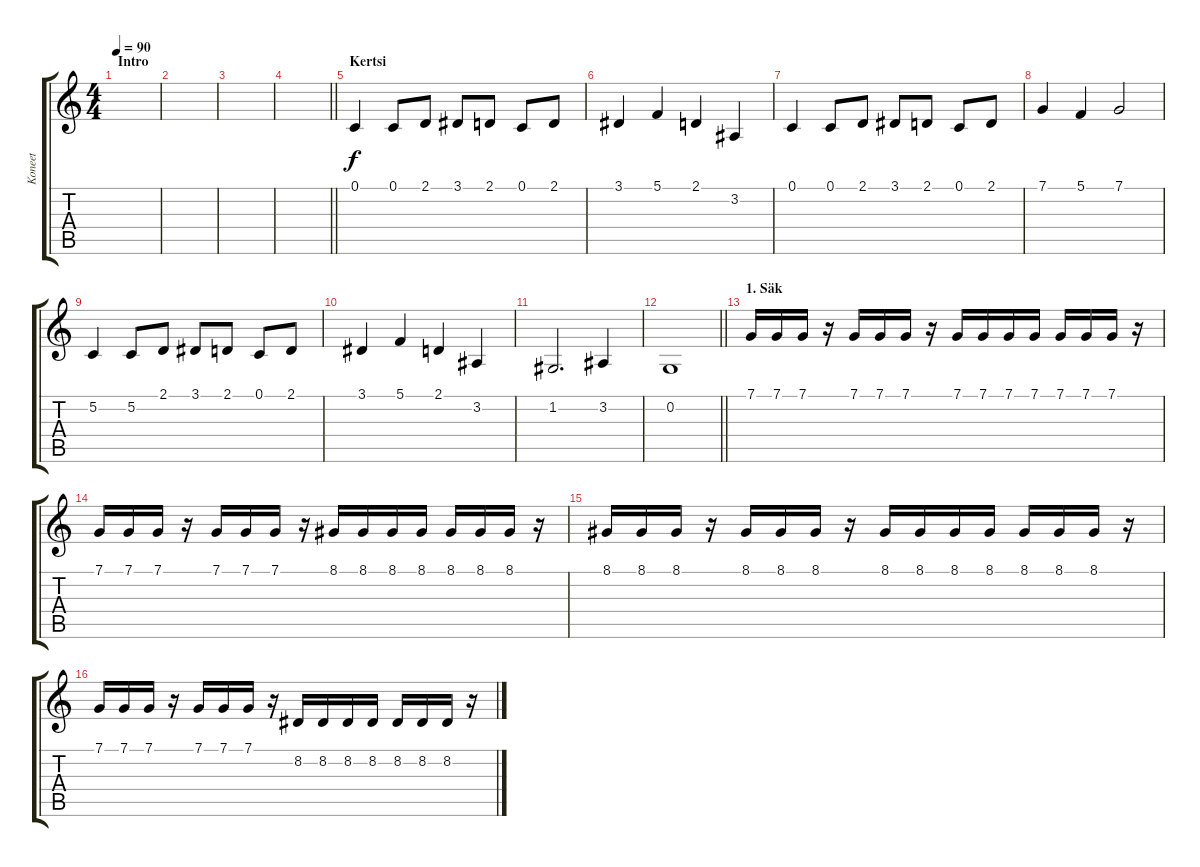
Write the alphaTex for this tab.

\track ("Koneet" "Koneet") {instrument stringensemble1}
\staff {score tabs}
\tuning (C4 G3 Eb3 Bb2 F2 C2) {hide}
\ts (4 4)
\section ("" "Intro")
\tempo 90
\clef g2
\ks c
|
|
|
\barLineRight lightlight
|
\section ("" "Kertsi")
0.1.4 0.1.8 2.1.8 3.1.8 2.1.8 0.1.8 2.1.8 |
3.1.4 5.1.4 2.1.4 3.2.4 |
0.1.4 0.1.8 2.1.8 3.1.8 2.1.8 0.1.8 2.1.8 |
7.1.4 5.1.4 7.1.2 |
5.2.4 5.2.8 2.1.8 3.1.8 2.1.8 0.1.8 2.1.8 |
3.1.4 5.1.4 2.1.4 3.2.4 |
1.2.2{d} 3.2.4 |
\barLineRight lightlight
0.2.1 |
\section ("" "1. Säk")
7.1.16 7.1.16 7.1.16 r.16 7.1.16 7.1.16 7.1.16 r.16 7.1.16 7.1.16 7.1.16 7.1.16 7.1.16 7.1.16 7.1.16 r.16 |
7.1.16 7.1.16 7.1.16 r.16 7.1.16 7.1.16 7.1.16 r.16 8.1.16 8.1.16 8.1.16 8.1.16 8.1.16 8.1.16 8.1.16 r.16 |
8.1.16 8.1.16 8.1.16 r.16 8.1.16 8.1.16 8.1.16 r.16 8.1.16 8.1.16 8.1.16 8.1.16 8.1.16 8.1.16 8.1.16 r.16 |
7.1.16 7.1.16 7.1.16 r.16 7.1.16 7.1.16 7.1.16 r.16 8.2.16 8.2.16 8.2.16 8.2.16 8.2.16 8.2.16 8.2.16 r.16
